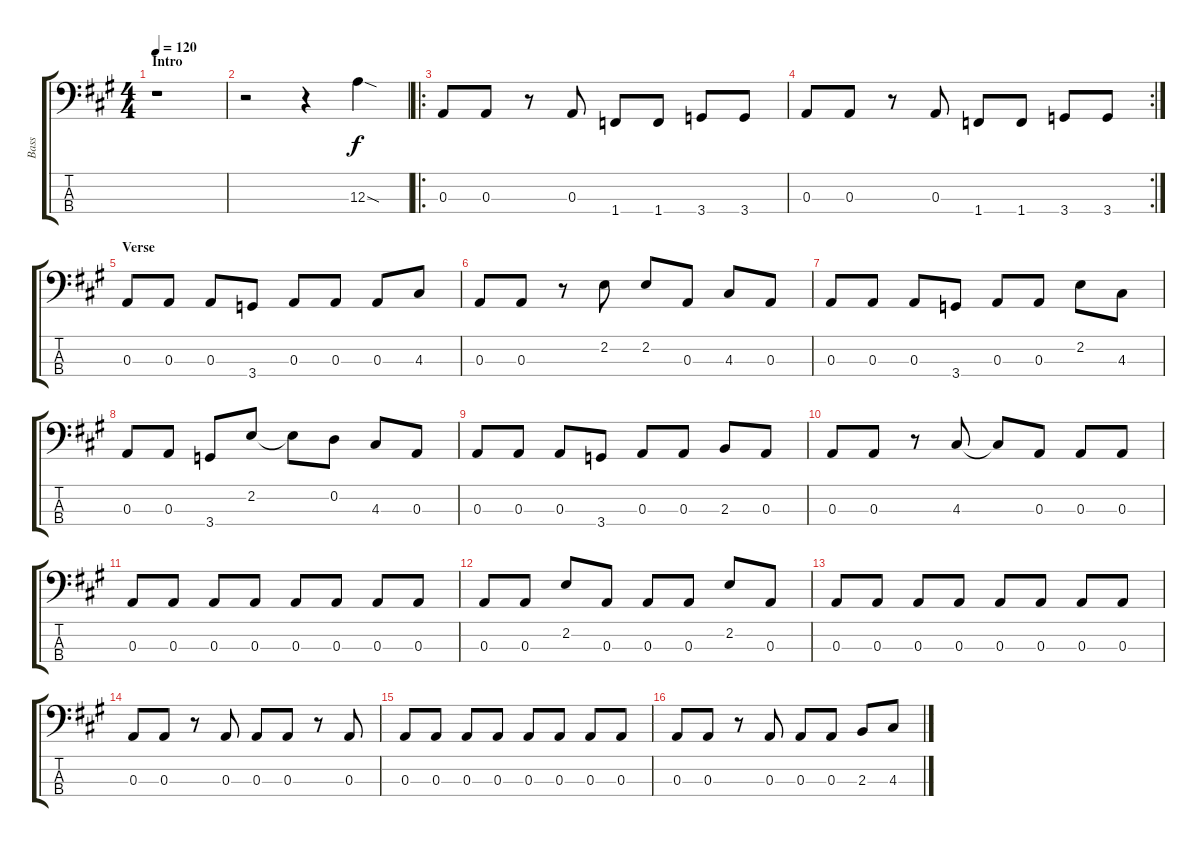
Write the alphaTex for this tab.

\track ("Bass" "Bass") {instrument electricbassfinger}
\staff {score tabs}
\tuning (G2 D2 A1 E1) {hide}
\ts (4 4)
\section ("" "Intro")
\tempo 120
\clef f4
\ks a
r.1{dy f instrument electricbassfinger} |
r.2 r.4 12.3{sod}.4 |
\ro
0.3.8 0.3.8 r.8 0.3.8 1.4.8 1.4.8 3.4.8 3.4.8 |
\rc 2
0.3.8 0.3.8 r.8 0.3.8 1.4.8 1.4.8 3.4.8 3.4.8 |
\section ("" "Verse")
0.3.8{volume 13} 0.3.8 0.3.8 3.4.8 0.3.8 0.3.8 0.3.8 4.3.8 |
0.3.8 0.3.8 r.8 2.2.8 2.2.8 0.3.8 4.3.8 0.3.8 |
0.3.8 0.3.8 0.3.8 3.4.8 0.3.8 0.3.8 2.2.8 4.3.8 |
0.3.8 0.3.8 3.4.8 2.2.8 2.2{t}.8 0.2.8 4.3.8 0.3.8 |
0.3.8 0.3.8 0.3.8 3.4.8 0.3.8 0.3.8 2.3.8 0.3.8 |
0.3.8 0.3.8 r.8 4.3.8 4.3{t}.8 0.3.8 0.3.8 0.3.8 |
0.3.8 0.3.8 0.3.8 0.3.8 0.3.8 0.3.8 0.3.8 0.3.8 |
0.3.8 0.3.8 2.2.8 0.3.8 0.3.8 0.3.8 2.2.8 0.3.8 |
0.3.8 0.3.8 0.3.8 0.3.8 0.3.8 0.3.8 0.3.8 0.3.8 |
0.3.8 0.3.8 r.8 0.3.8 0.3.8 0.3.8 r.8 0.3.8 |
0.3.8 0.3.8 0.3.8 0.3.8 0.3.8 0.3.8 0.3.8 0.3.8 |
0.3.8 0.3.8 r.8 0.3.8 0.3.8 0.3.8{volume 16} 2.3.8 4.3.8
